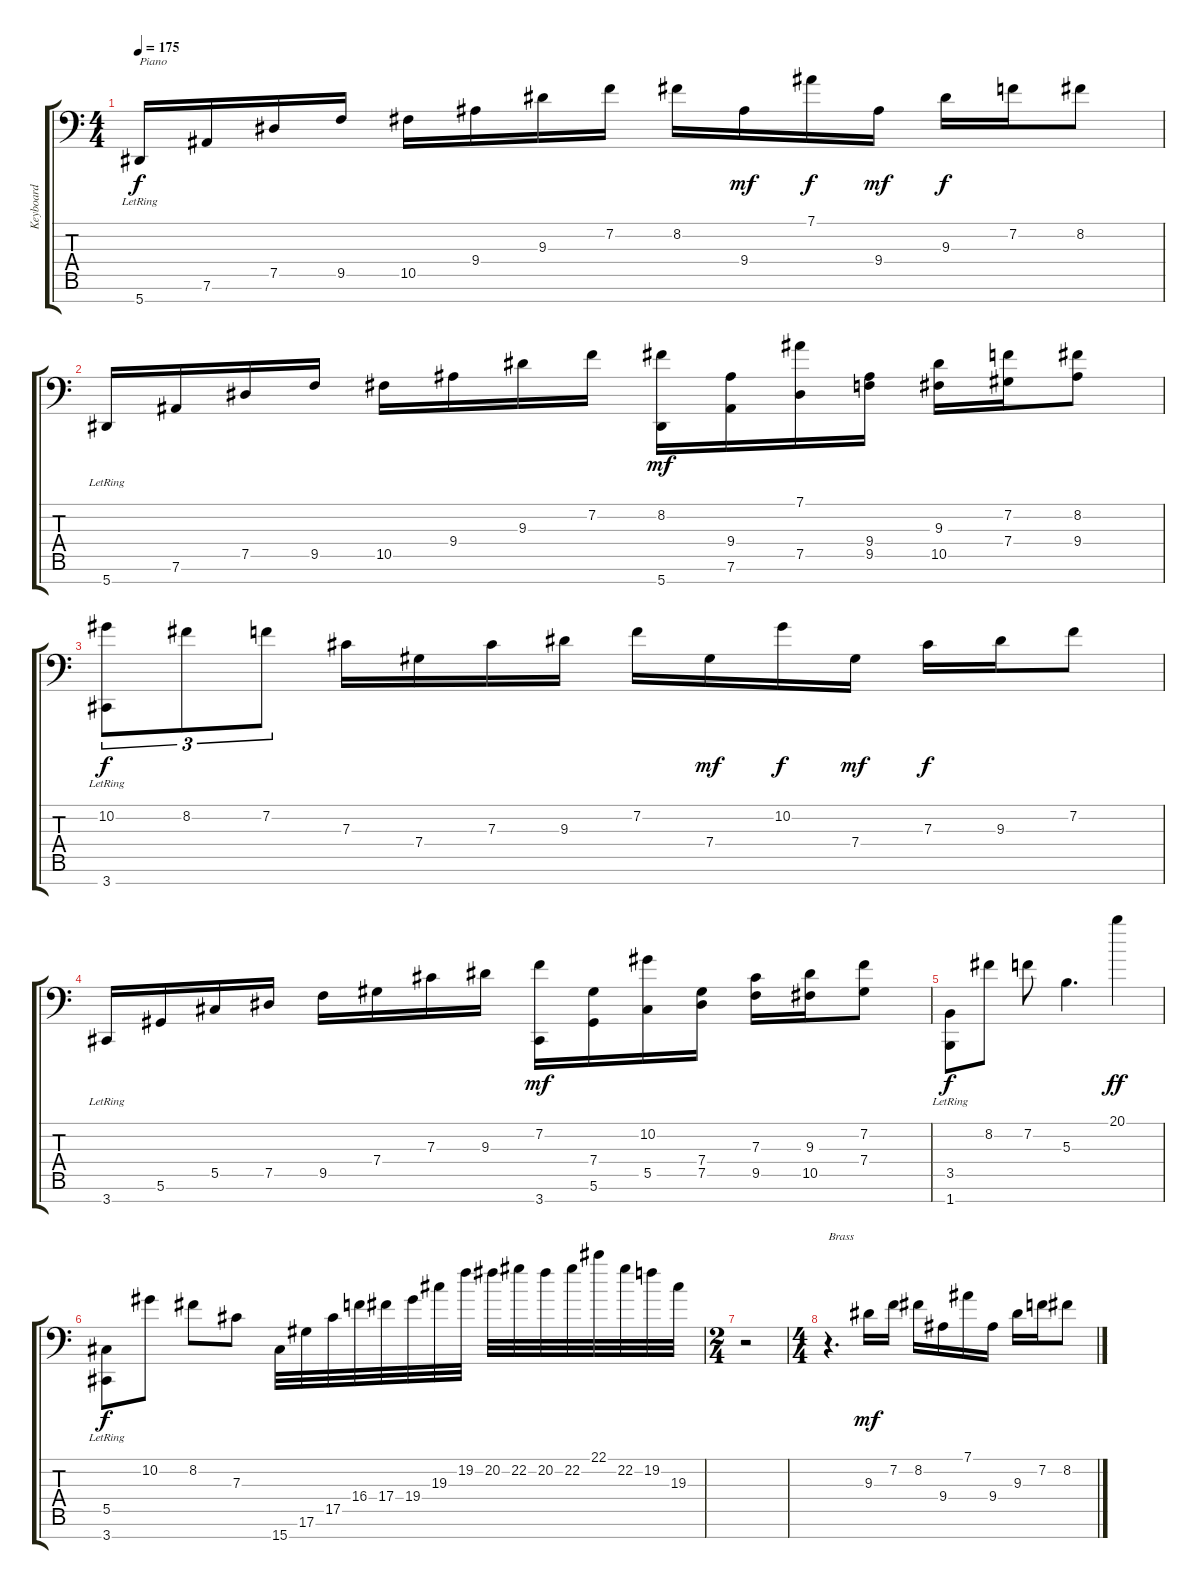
\track ("Keyboard" "Keyboard") {instrument electricgrandpiano}
\staff {score tabs}
\tuning (Eb4 Bb3 Gb3 Db3 Ab2 Eb2 Bb1) {hide}
\ts (4 4)
\tempo 175
\tempo 88
\tempo 175
\clef f4
\ks c
5.7{lr}.16{txt "Piano" dy f instrument electricgrandpiano} 7.6.16 7.5.16 9.5.16 10.5.16 9.4.16 9.3.16 7.2.16 8.2.16 9.4.16{dy mf} 7.1.16{dy f} 9.4.16{dy mf} 9.3.16{dy f} 7.2.16 8.2.8 |
5.7{lr}.16 7.6.16 7.5.16 9.5.16 10.5.16 9.4.16 9.3.16 7.2.16 (8.2 5.7).16{dy mf} (9.4 7.6).16 (7.1 7.5).16 (9.4 9.5).16 (9.3 10.5).16 (7.2 7.4).16 (8.2 9.4).8 |
(10.2 3.7{lr}).8{tu (3 2) dy f} 8.2.8{tu (3 2)} 7.2.8{tu (3 2)} 7.3.16 7.4.16 7.3.16 9.3.16 7.2.16 7.4.16{dy mf} 10.2.16{dy f} 7.4.16{dy mf} 7.3.16{dy f} 9.3.16 7.2.8 |
3.7{lr}.16 5.6.16 5.5.16 7.5.16 9.5.16 7.4.16 7.3.16 9.3.16 (7.2 3.7).16{dy mf} (7.4 5.6).16 (10.2 5.5).16 (7.4 7.5).16 (7.3 9.5).16 (9.3 10.5).16 (7.2 7.4).8 |
(3.5{lr} 1.7{lr}).8{dy f} 8.2.8 7.2.8 5.3.4{d} 20.1.4{dy ff} |
(5.5{lr} 3.7{lr}).8{dy f} 10.2.8 8.2.8 7.3.8 15.7.32 17.6.32 17.5.32 16.4.32 17.4.32 19.4.32 19.3.32 19.2.32 20.2.32 22.2.32 20.2.32 22.2.32 22.1.32 22.2.32 19.2.32 19.3.32 |
\ts (2 4)
r.2 |
\ts (4 4)
r.4{d txt "Brass" instrument brasssection} 9.3.16{dy mf} 7.2.16 8.2.16 9.4.16 7.1.16 9.4.16 9.3.16 7.2.16 8.2.8
